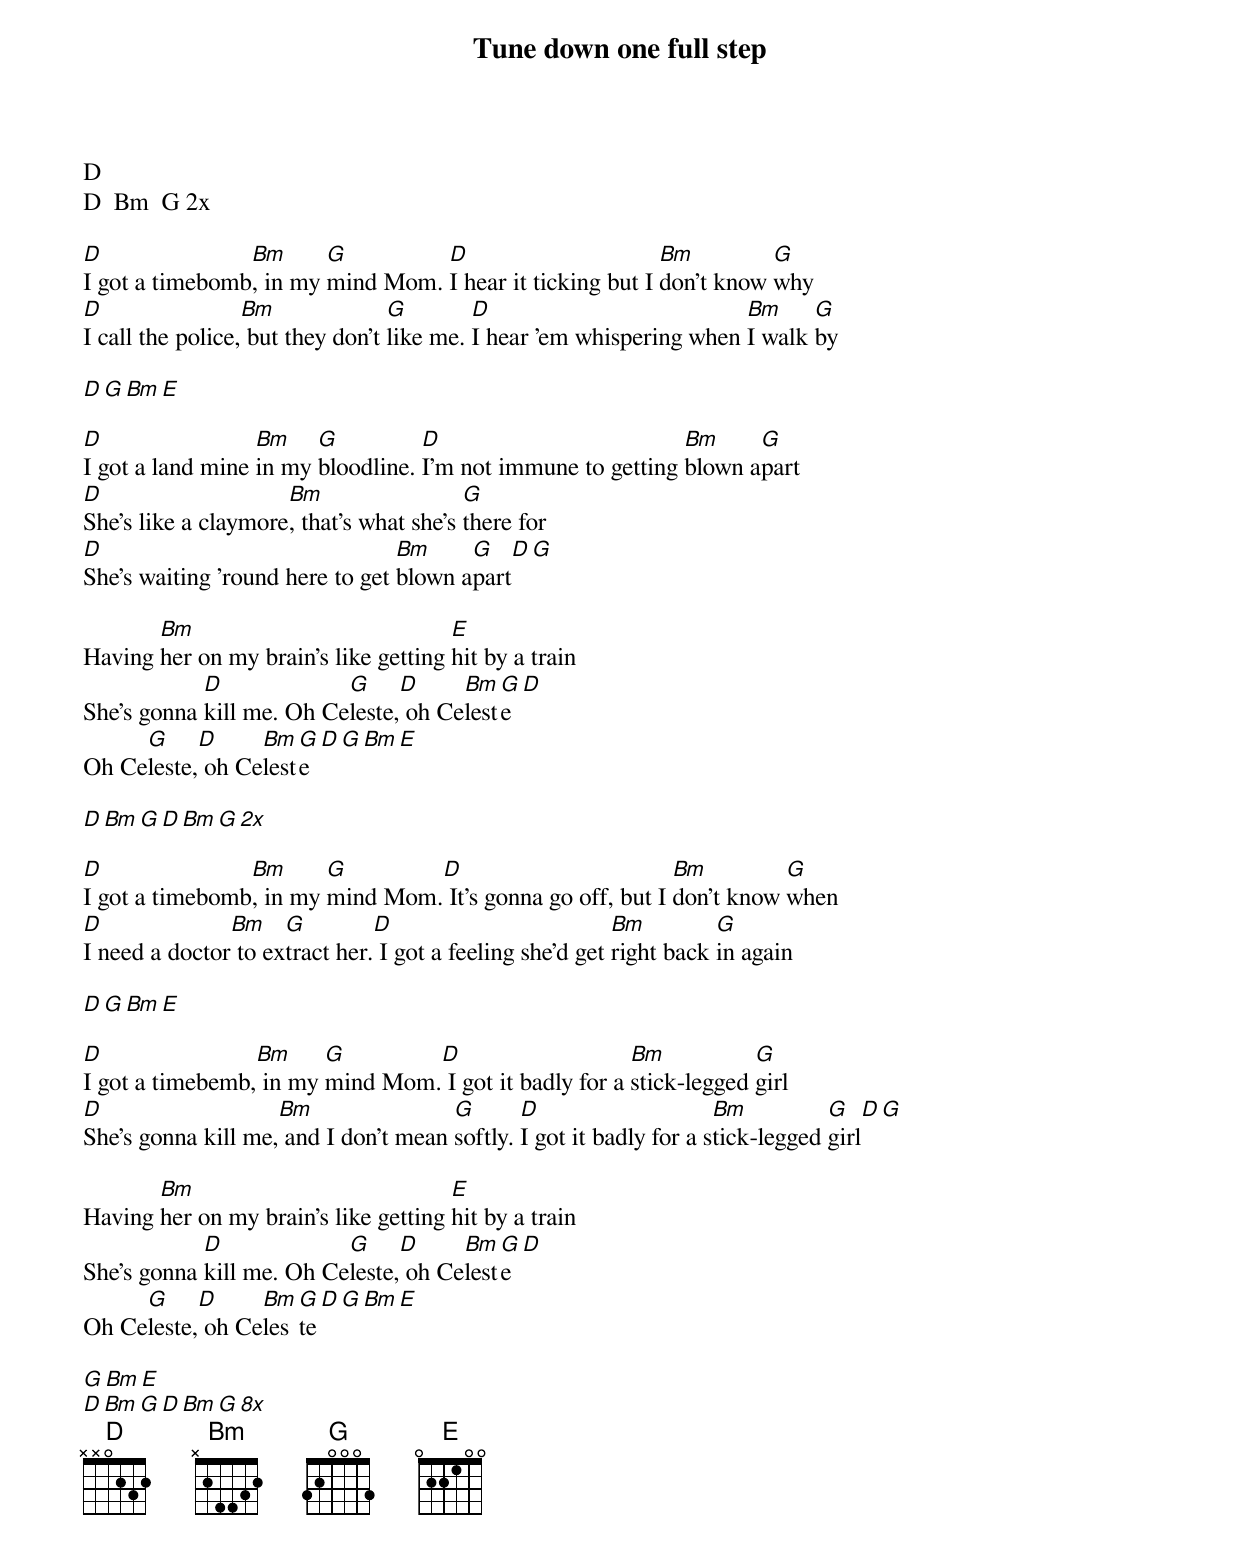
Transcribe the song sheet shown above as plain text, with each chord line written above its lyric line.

Tune down one full step

D
D  Bm  G 2x

D               Bm      G         D                       Bm         G
I got a timebomb, in my mind Mom. I hear it ticking but I don't know why
D                 Bm              G        D                          Bm     G
I call the police, but they don't like me. I hear 'em whispering when I walk by

D  G  Bm  E

D                 Bm    G          D                         Bm     G
I got a land mine in my bloodline. I'm not immune to getting blown apart
D                    Bm                  G
She's like a claymore, that's what she's there for
D                                Bm     G    D  G
She's waiting 'round here to get blown apart

       Bm                             E
Having her on my brain's like getting hit by a train
            D             G     D     Bm  G  D
She's gonna kill me. Oh Celeste, oh Celeste
     G     D     Bm  G  D  G  Bm  E
Oh Celeste, oh Celeste

D Bm G D Bm G 2x

D               Bm      G        D                         Bm         G
I got a timebomb, in my mind Mom. It's gonna go off, but I don't know when
D              Bm    G         D                          Bm         G
I need a doctor to extract her. I got a feeling she'd get right back in again

D  G  Bm  E

D                Bm     G        D                     Bm           G
I got a timebemb, in my mind Mom. I got it badly for a stick-legged girl
D                   Bm                G       D                     Bm          G   D  G
She's gonna kill me, and I don't mean softly. I got it badly for a stick-legged girl

       Bm                             E
Having her on my brain's like getting hit by a train
            D             G     D     Bm  G  D
She's gonna kill me. Oh Celeste, oh Celeste
     G     D     Bm G  D  G  Bm  E
Oh Celeste, oh Celeste

G  Bm  E
D Bm G D Bm G   8x
